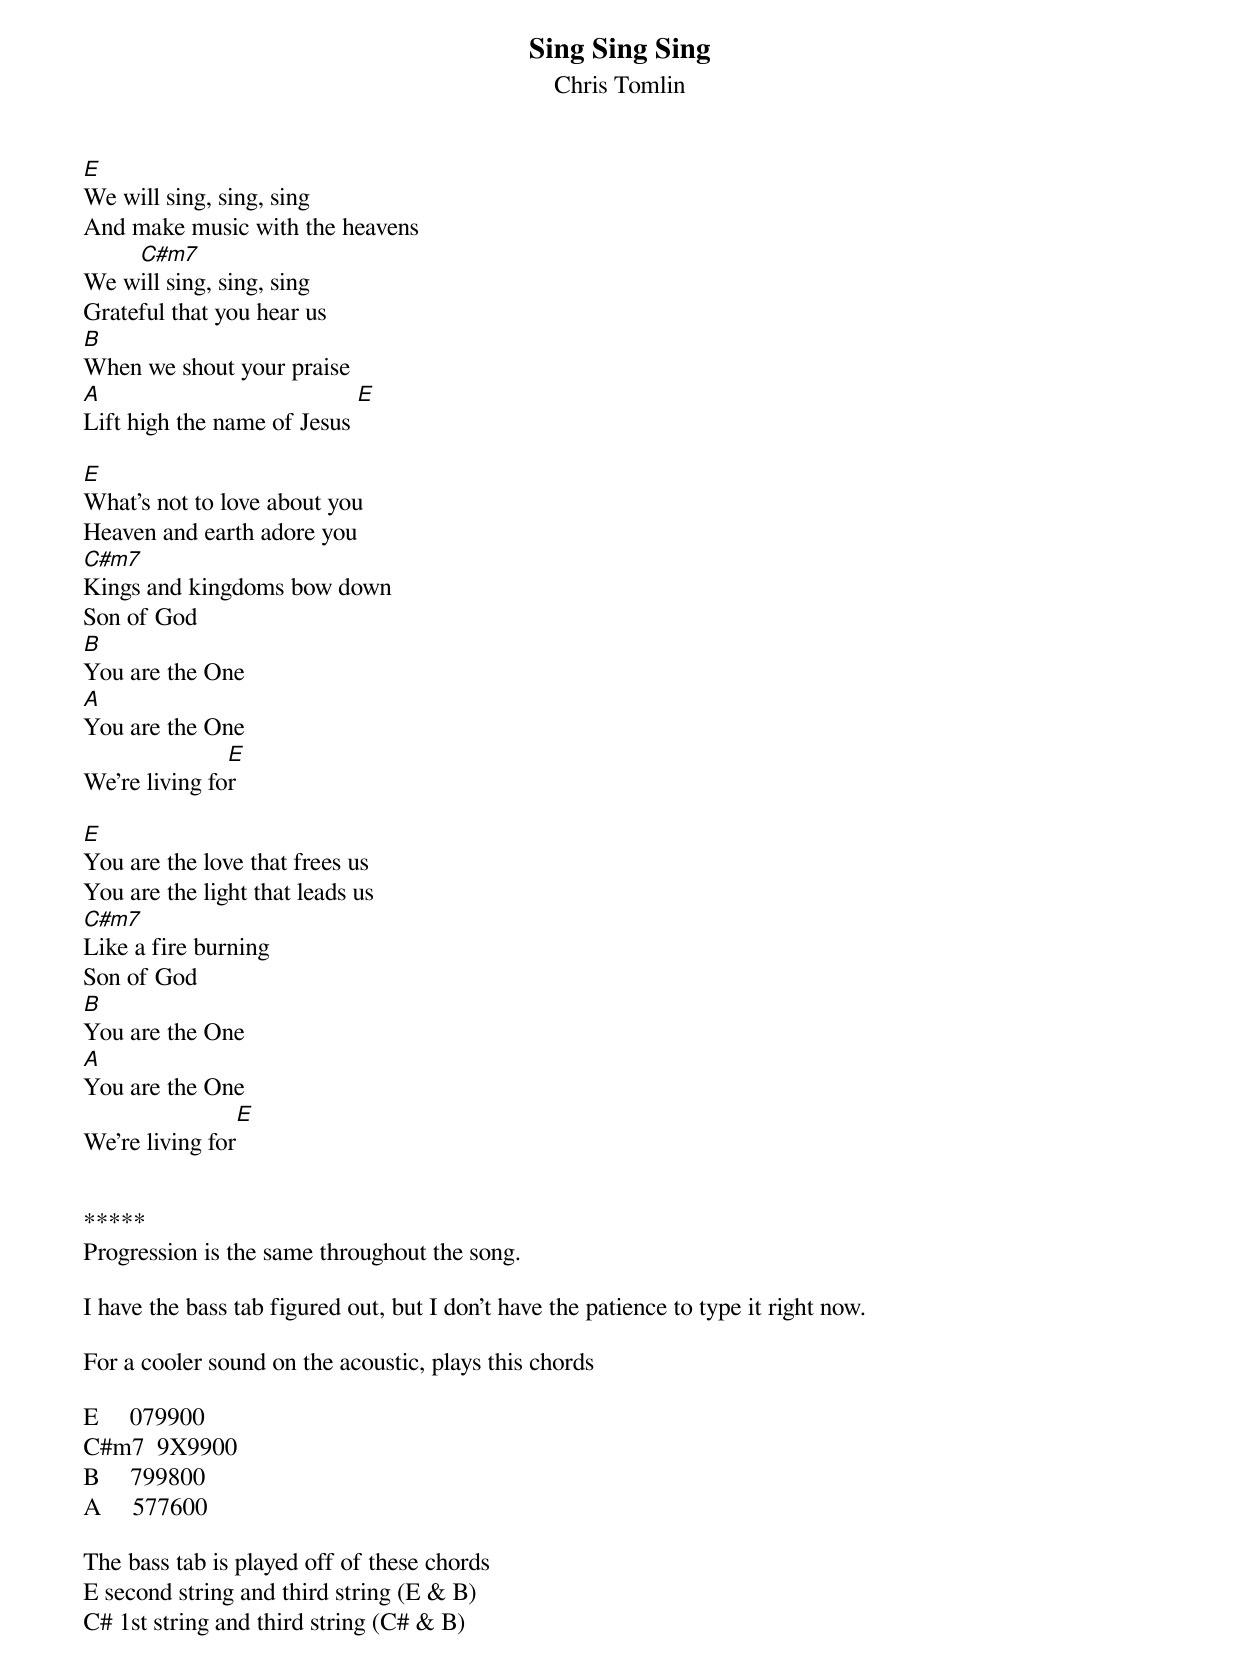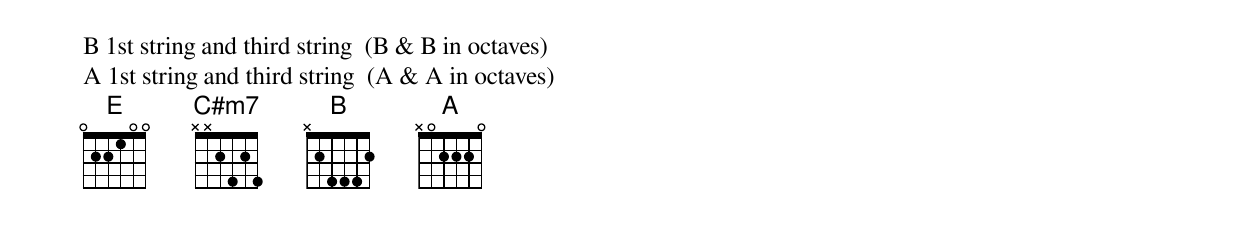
{t:Sing Sing Sing}
{st:Chris Tomlin}

[E]We will sing, sing, sing
And make music with the heavens
We w[C#m7]ill sing, sing, sing
Grateful that you hear us
[B]When we shout your praise
[A]Lift high the name of Jesus [E]

[E]What's not to love about you
Heaven and earth adore you
[C#m7]Kings and kingdoms bow down
Son of God
[B]You are the One
[A]You are the One
We're living fo[E]r

[E]You are the love that frees us
You are the light that leads us
[C#m7]Like a fire burning
Son of God
[B]You are the One
[A]You are the One
We're living for[E]


*****
Progression is the same throughout the song.

I have the bass tab figured out, but I don't have the patience to type it right now.

For a cooler sound on the acoustic, plays this chords

E     079900
C#m7  9X9900
B     799800
A     577600

The bass tab is played off of these chords
E second string and third string (E & B)
C# 1st string and third string (C# & B)
B 1st string and third string  (B & B in octaves)
A 1st string and third string  (A & A in octaves)
